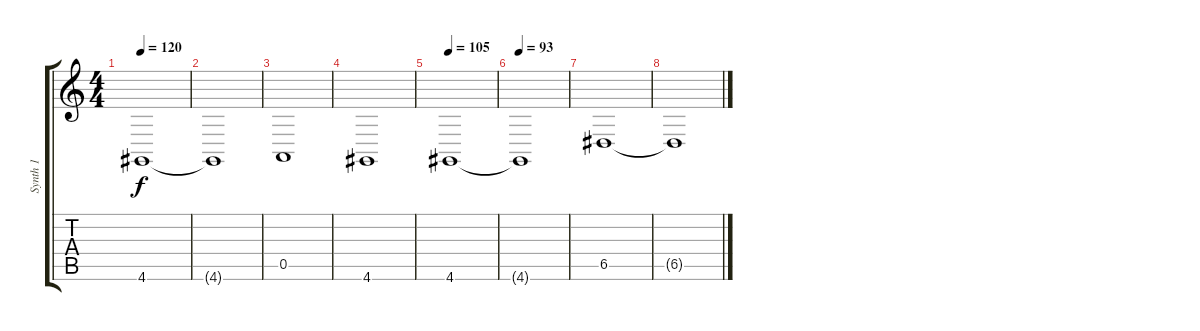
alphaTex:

\track ("Synth 1" "Synth 1") {instrument fx2soundtrack}
\staff {score tabs}
\tuning (E4 B3 G3 D3 A2 E2) {hide}
\ts (4 4)
\tempo 120
\clef g2
\ks c
4.6.1{dy f} |
4.6{t}.1 |
0.5.1 |
4.6.1 |
\tempo 105
4.6.1 |
\tempo 93
4.6{t}.1 |
6.5.1 |
6.5{t}.1
